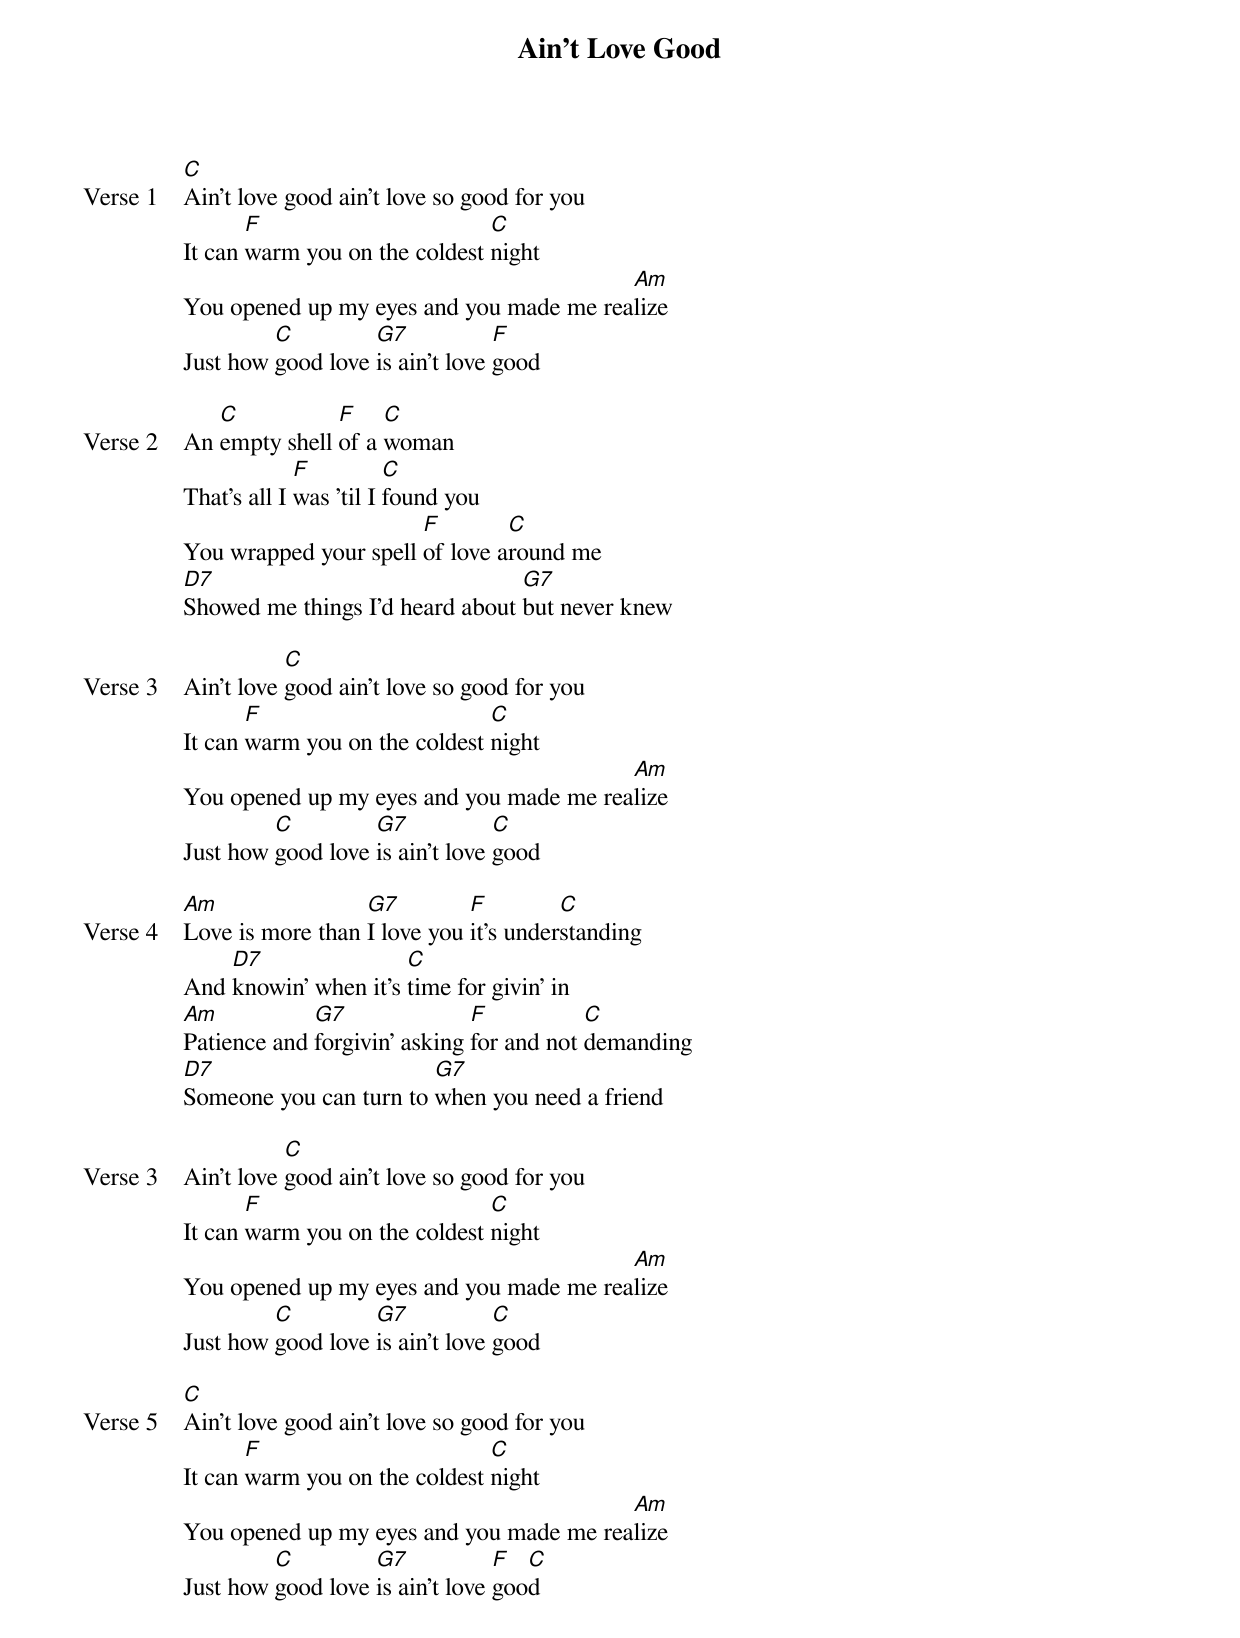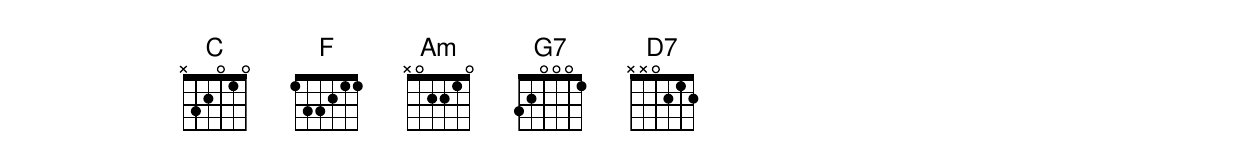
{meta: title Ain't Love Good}
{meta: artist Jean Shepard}
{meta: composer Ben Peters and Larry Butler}
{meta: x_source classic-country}
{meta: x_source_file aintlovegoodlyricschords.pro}
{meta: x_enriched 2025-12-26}

{start_of_verse: Verse 1}
[C]Ain't love good ain't love so good for you
It can [F]warm you on the coldest [C]night
You opened up my eyes and you made me rea[Am]lize
Just how [C]good love [G7]is ain't love [F]good
{end_of_verse}

{start_of_verse: Verse 2}
An [C]empty shell [F]of a [C]woman
That's all I [F]was 'til I [C]found you
You wrapped your spell [F]of love a[C]round me
[D7]Showed me things I'd heard about [G7]but never knew
{end_of_verse}

{start_of_verse: Verse 3}
Ain't love [C]good ain't love so good for you
It can [F]warm you on the coldest [C]night
You opened up my eyes and you made me rea[Am]lize
Just how [C]good love [G7]is ain't love [C]good
{end_of_verse}

{start_of_verse: Verse 4}
[Am]Love is more than [G7]I love you [F]it's under[C]standing
And [D7]knowin' when it's [C]time for givin' in
[Am]Patience and [G7]forgivin' asking [F]for and not [C]demanding
[D7]Someone you can turn to [G7]when you need a friend
{end_of_verse}

{start_of_verse: Verse 3}
Ain't love [C]good ain't love so good for you
It can [F]warm you on the coldest [C]night
You opened up my eyes and you made me rea[Am]lize
Just how [C]good love [G7]is ain't love [C]good
{end_of_verse}

{start_of_verse: Verse 5}
[C]Ain't love good ain't love so good for you
It can [F]warm you on the coldest [C]night
You opened up my eyes and you made me rea[Am]lize
Just how [C]good love [G7]is ain't love [F]goo[C]d
{end_of_verse}
